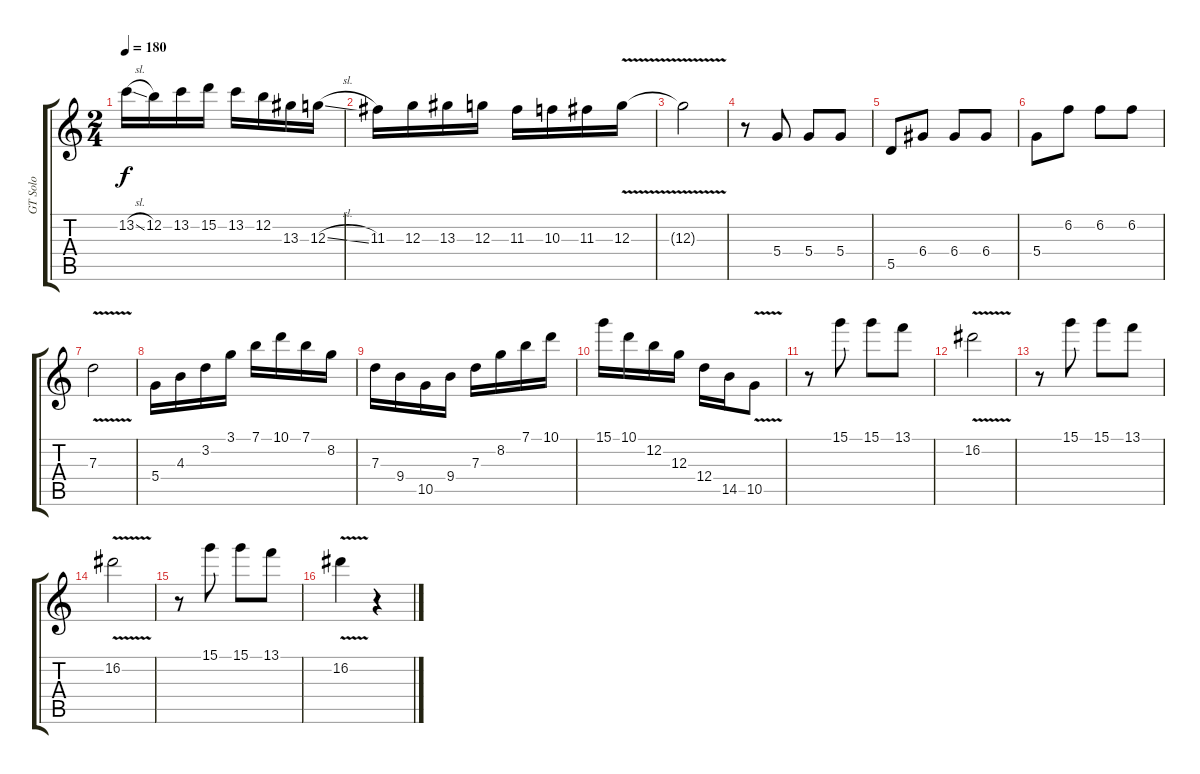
\track ("GT Solo" "GT Solo") {instrument distortionguitar}
\staff {score tabs}
\tuning (E4 B3 G3 D3 A2 E2) {hide}
\ts (2 4)
\tempo 180
\clef g2
\ks c
13.2{sl}.16{dy f} 12.2.16 13.2.16 15.2.16 13.2.16 12.2.16 13.3.16 12.3{sl}.16 |
11.3.16 12.3.16 13.3.16 12.3.16 11.3.16 10.3.16 11.3.16 12.3{v}.16 |
12.3{t}.2 |
r.8 5.4.8 5.4.8 5.4.8 |
5.5.8 6.4.8 6.4.8 6.4.8 |
5.4.8 6.2.8 6.2.8 6.2.8 |
7.3{v}.2 |
5.4.16 4.3.16 3.2.16 3.1.16 7.1.16 10.1.16 7.1.16 8.2.16 |
7.3.16 9.4.16 10.5.16 9.4.16 7.3.16 8.2.16 7.1.16 10.1.16 |
15.1.16 10.1.16 12.2.16 12.3.16 12.4.16 14.5.16 10.5{v}.8 |
r.8 15.1.8 15.1.8 13.1.8 |
16.2{v}.2 |
r.8 15.1.8 15.1.8 13.1.8 |
16.2{v}.2 |
r.8 15.1.8 15.1.8 13.1.8 |
16.2{v}.4 r.4
